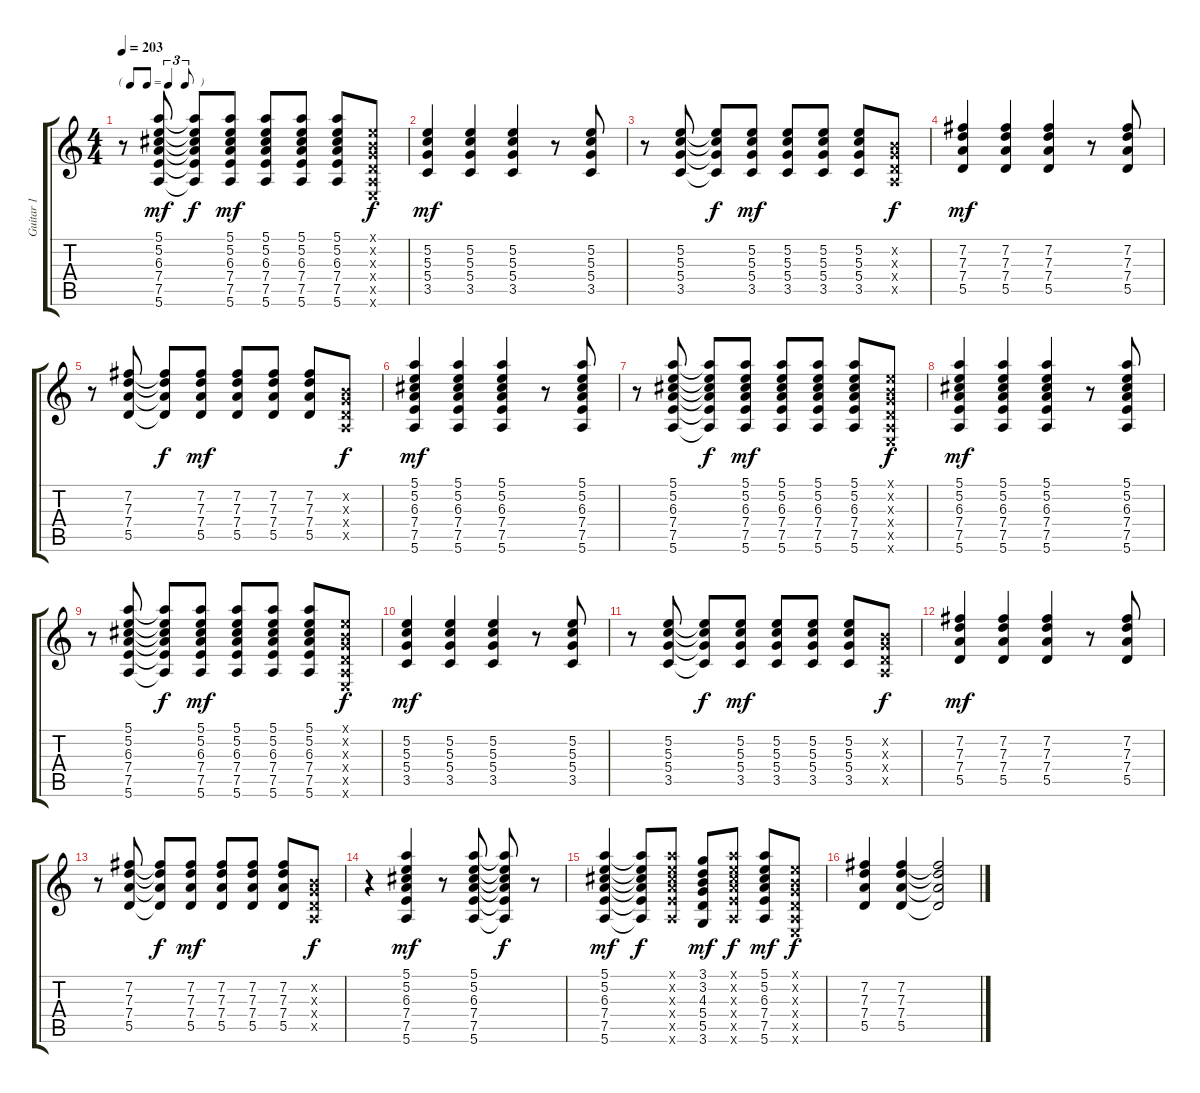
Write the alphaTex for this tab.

\track ("Guitar 1" "Guitar 1") {instrument overdrivenguitar}
\staff {score tabs}
\tuning (E4 B3 G3 D3 A2 E2) {hide}
\ts (4 4)
\tf triplet8th
\tempo 203
\clef g2
\ks c
r.8{dy mf} (5.1 5.2 6.3 7.4 7.5 5.6).8 (5.1{t} 5.2{t} 6.3{t} 7.4{t} 7.5{t} 5.6{t}).8{dy f} (5.1 5.2 6.3 7.4 7.5 5.6).8{dy mf} (5.1 5.2 6.3 7.4 7.5 5.6).8 (5.1 5.2 6.3 7.4 7.5 5.6).8 (5.1 5.2 6.3 7.4 7.5 5.6).8 (0.1{x} 0.2{x} 0.3{x} 0.4{x} 0.5{x} 0.6{x}).8{dy f} |
(5.2 5.3 5.4 3.5).4{dy mf} (5.2 5.3 5.4 3.5).4 (5.2 5.3 5.4 3.5).4 r.8 (5.2 5.3 5.4 3.5).8 |
r.8 (5.2 5.3 5.4 3.5).8 (5.2{t} 5.3{t} 5.4{t} 3.5{t}).8{dy f} (5.2 5.3 5.4 3.5).8{dy mf} (5.2 5.3 5.4 3.5).8 (5.2 5.3 5.4 3.5).8 (5.2 5.3 5.4 3.5).8 (0.2{x} 0.3{x} 0.4{x} 0.5{x}).8{dy f} |
(7.2 7.3 7.4 5.5).4{dy mf} (7.2 7.3 7.4 5.5).4 (7.2 7.3 7.4 5.5).4 r.8 (7.2 7.3 7.4 5.5).8 |
r.8 (7.2 7.3 7.4 5.5).8 (7.2{t} 7.3{t} 7.4{t} 5.5{t}).8{dy f} (7.2 7.3 7.4 5.5).8{dy mf} (7.2 7.3 7.4 5.5).8 (7.2 7.3 7.4 5.5).8 (7.2 7.3 7.4 5.5).8 (0.2{x} 0.3{x} 0.4{x} 0.5{x}).8{dy f} |
(5.1 5.2 6.3 7.4 7.5 5.6).4{dy mf} (5.1 5.2 6.3 7.4 7.5 5.6).4 (5.1 5.2 6.3 7.4 7.5 5.6).4 r.8 (5.1 5.2 6.3 7.4 7.5 5.6).8 |
r.8 (5.1 5.2 6.3 7.4 7.5 5.6).8 (5.1{t} 5.2{t} 6.3{t} 7.4{t} 7.5{t} 5.6{t}).8{dy f} (5.1 5.2 6.3 7.4 7.5 5.6).8{dy mf} (5.1 5.2 6.3 7.4 7.5 5.6).8 (5.1 5.2 6.3 7.4 7.5 5.6).8 (5.1 5.2 6.3 7.4 7.5 5.6).8 (0.1{x} 0.2{x} 0.3{x} 0.4{x} 0.5{x} 0.6{x}).8{dy f} |
(5.1 5.2 6.3 7.4 7.5 5.6).4{dy mf} (5.1 5.2 6.3 7.4 7.5 5.6).4 (5.1 5.2 6.3 7.4 7.5 5.6).4 r.8 (5.1 5.2 6.3 7.4 7.5 5.6).8 |
r.8 (5.1 5.2 6.3 7.4 7.5 5.6).8 (5.1{t} 5.2{t} 6.3{t} 7.4{t} 7.5{t} 5.6{t}).8{dy f} (5.1 5.2 6.3 7.4 7.5 5.6).8{dy mf} (5.1 5.2 6.3 7.4 7.5 5.6).8 (5.1 5.2 6.3 7.4 7.5 5.6).8 (5.1 5.2 6.3 7.4 7.5 5.6).8 (0.1{x} 0.2{x} 0.3{x} 0.4{x} 0.5{x} 0.6{x}).8{dy f} |
(5.2 5.3 5.4 3.5).4{dy mf} (5.2 5.3 5.4 3.5).4 (5.2 5.3 5.4 3.5).4 r.8 (5.2 5.3 5.4 3.5).8 |
r.8 (5.2 5.3 5.4 3.5).8 (5.2{t} 5.3{t} 5.4{t} 3.5{t}).8{dy f} (5.2 5.3 5.4 3.5).8{dy mf} (5.2 5.3 5.4 3.5).8 (5.2 5.3 5.4 3.5).8 (5.2 5.3 5.4 3.5).8 (0.2{x} 0.3{x} 0.4{x} 0.5{x}).8{dy f} |
(7.2 7.3 7.4 5.5).4{dy mf} (7.2 7.3 7.4 5.5).4 (7.2 7.3 7.4 5.5).4 r.8 (7.2 7.3 7.4 5.5).8 |
r.8 (7.2 7.3 7.4 5.5).8 (7.2{t} 7.3{t} 7.4{t} 5.5{t}).8{dy f} (7.2 7.3 7.4 5.5).8{dy mf} (7.2 7.3 7.4 5.5).8 (7.2 7.3 7.4 5.5).8 (7.2 7.3 7.4 5.5).8 (0.2{x} 0.3{x} 0.4{x} 0.5{x}).8{dy f} |
r.4 (5.1 5.2 6.3 7.4 7.5 5.6).4{dy mf} r.8 (5.1 5.2 6.3 7.4 7.5 5.6).8 (5.1{t} 5.2{t} 6.3{t} 7.4{t} 7.5{t} 5.6{t}).8{dy f} r.8 |
(5.1 5.2 6.3 7.4 7.5 5.6).4{dy mf} (5.1{t} 5.2{t} 6.3{t} 7.4{t} 7.5{t} 5.6{t}).8{dy f} (5.1{x} 5.2{x} 6.3{x} 7.4{x} 7.5{x} 5.6{x}).8 (3.1 3.2 4.3 5.4 5.5 3.6).8{dy mf} (5.1{x} 5.2{x} 6.3{x} 7.4{x} 7.5{x} 5.6{x}).8{dy f} (5.1 5.2 6.3 7.4 7.5 5.6).8{dy mf} (0.1{x} 0.2{x} 0.3{x} 0.4{x} 0.5{x} 0.6{x}).8{dy f} |
(7.2 7.3 7.4 5.5).4 (7.2 7.3 7.4 5.5).4 (7.2{t} 7.3{t} 7.4{t} 5.5{t}).2
